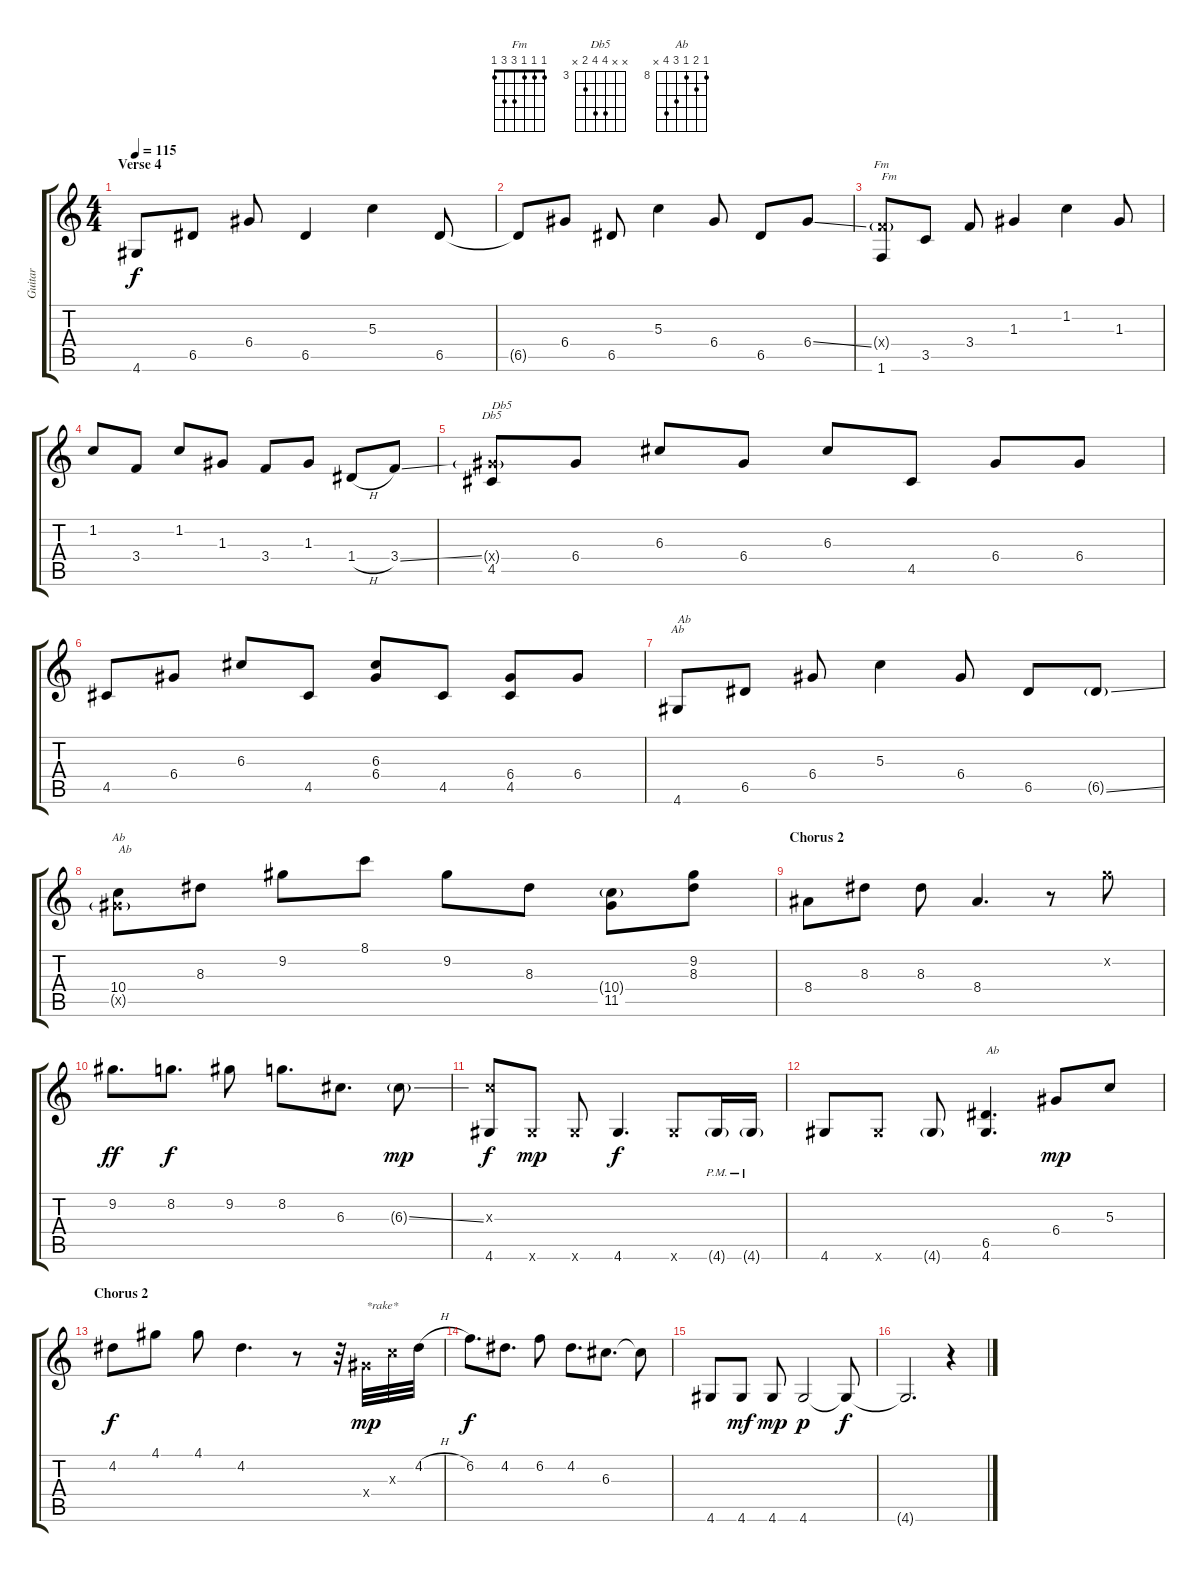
\track ("Guitar" "Guitar") {instrument distortionguitar}
\staff {score tabs}
\tuning (E4 B3 G3 D3 A2 E2) {hide}
\chord ("Fm" 1 1 1 3 3 1)
\chord ("Db5" x x 6 6 4 x) {firstfret 3}
\chord ("Ab" 4 4 5 6 6 4) {firstfret 3}
\chord ("Ab" 8 9 8 10 11 x) {firstfret 8}
\ts (4 4)
\section ("" "Verse 4")
\tempo 115
\clef g2
\ks c
4.6.8{dy f} 6.5.8 6.4.8 6.5.4 5.3.4 6.5.8 |
6.5{t}.8 6.4.8 6.5.8 5.3.4 6.4.8 6.5.8 6.4{ss}.8 |
(3.4{g x} 1.6).8{ch "Fm" txt "Fm"} 3.5.8 3.4.8 1.3.4 1.2.4 1.3.8 |
1.2.8 3.4.8 1.2.8 1.3.8 3.4.8 1.3.8 1.4{h}.8 3.4{ss}.8 |
(6.4{g x} 4.5).8{ch "Db5" txt "Db5"} 6.4.8 6.3.8 6.4.8 6.3.8 4.5.8 6.4.8 6.4.8 |
4.5.8 6.4.8 6.3.8 4.5.8 (6.3 6.4).8 4.5.8 (6.4 4.5).8 6.4.8 |
4.6.8{ch "Ab" txt "Ab"} 6.5.8 6.4.8 5.3.4 6.4.8 6.5.8 6.5{ss g}.8 |
(10.4 11.5{g x}).8{ch "Ab" txt "Ab"} 8.3.8 9.2.8 8.1.8 9.2.8 8.3.8 (10.4{g} 11.5).8 (9.2 8.3).8 |
\section ("" "Chorus 2")
8.4.8 8.3.8 8.3.8 8.4.4{d} r.8 8.2{x}.8 |
9.2.8{d dy ff} 8.2.8{d dy f} 9.2.8 8.2.8{d} 6.3.8{d} 6.3{ss g}.8{dy mp} |
(5.3{x} 4.6).8{dy f} 4.6{x}.8{dy mp} 4.6{x}.8 4.6.4{d dy f} 4.6{x}.8 4.6{g pm}.16 4.6{g pm}.16 |
4.6.8 4.6{x}.8 4.6{g}.8 (6.5 4.6).4{d txt "Ab"} 6.4.8{dy mp} 5.3.8 |
\section ("" "Chorus 2")
4.2.8{dy f} 4.1.8 4.1.8 4.2.4{d} r.8 r.32 6.4{x}.32{txt "*rake*" dy mp} 5.3{x}.32 4.2{h}.32 |
6.2.8{d dy f} 4.2.8{d} 6.2.8 4.2.8{d} 6.3.8{d} 6.3{t}.8 |
4.6.8 4.6.8{dy mf} 4.6.8{dy mp} 4.6.2{dy p} 4.6{t}.8{dy f} |
4.6{t}.2{d} r.4
